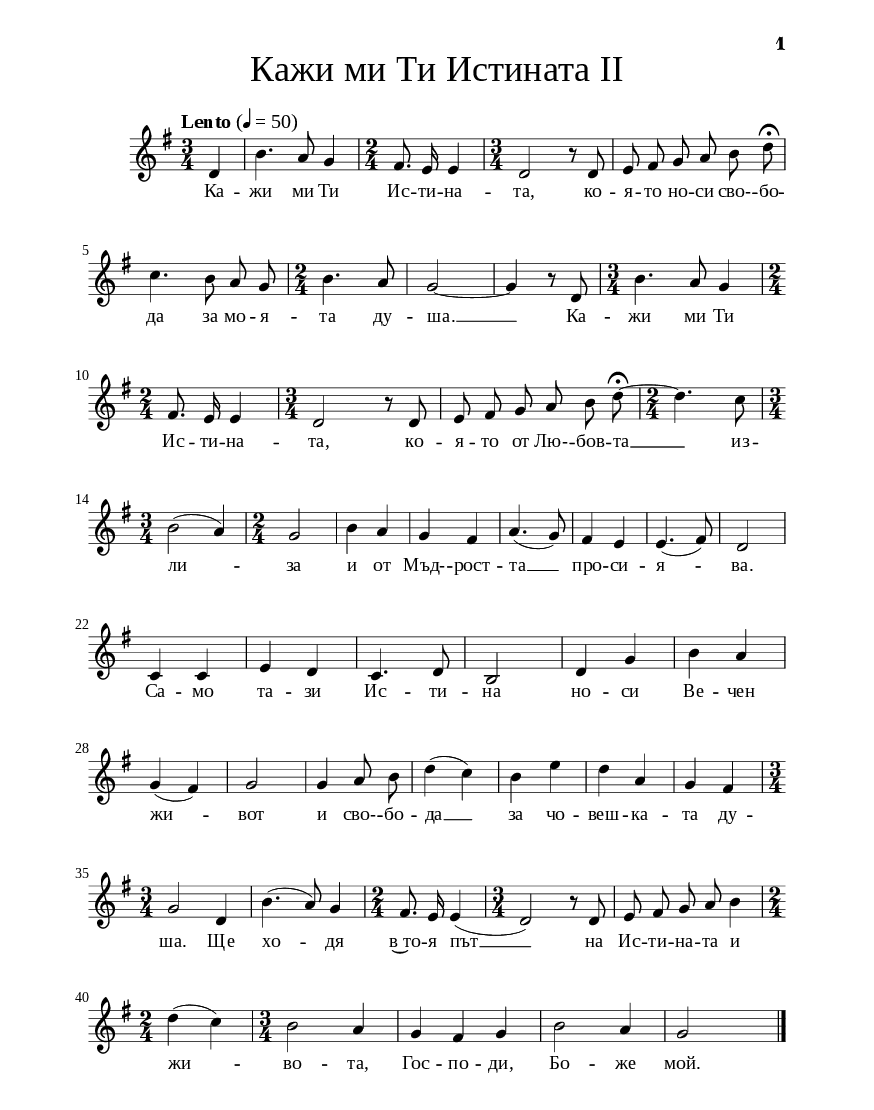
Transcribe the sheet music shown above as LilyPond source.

\version "2.24.4"

% include paper part and global functions
\include "include/globals.ily"

\bookpart {
  \label #'ref168
  \tocItem \markup "Кажи ми Ти Истината II"
  \include "include/bookpart-paper.ily"
  \score {
    \include "include/score-layout.ily"

    \new Voice \absolute {
      \clef treble
      \key g \major
      \time 3/4
      \tempoFunc "Lento" 4 "50"
      \autoBeamOff

      \partial 4
      d'4 | % 2
      b'4.  a'8  g'4 | % 3
      \time 2/4  | % 3
      fis'8.  e'16  e'4 | % 4
      \time 3/4  | % 4
      d'2 r8  d'8 | % 5
      e'8  fis'8  g'8  a'8
      b'8  d''8 ^\fermata \break | % 6
      c''4.  b'8  a'8  g'8 | % 7
      \time 2/4  | % 7
      b'4.  a'8 | % 8
      g'2 ~ | % 9
      g'4 r8  d'8 |
      \time 3/4  |
      b'4.  a'8  g'4 \break | % 11
      \time 2/4  | % 11
      fis'8.  e'16  e'4  | % 12
      \time 3/4  | % 12
      d'2 r8  d'8 | % 13
      e'8  fis'8  g'8  a'8
      b'8  d''8 ~ ^\fermata  \time 2/4 | % 14
      d''4.  c''8 \break | \time 3/4 b'2  (a'4)  | % 16

      \time 2/4 g'2   % 17
      b'4  a'4 | % 18
      g'4  fis'4 | % 19
      a'4. (  g'8 ) |
      fis'4  e'4 | % 21
      e'4. (  fis'8 ) | % 22
      d'2 \break | % 23
      c'4  c'4 | % 24
      e'4  d'4 | % 25
      c'4.  d'8 | % 26
      b2 | % 27
      d'4  g'4 | % 28
      b'4  a'4 \break | % 29
      g'4 (  fis'4 ) |
      g'2 | % 31
      g'4  a'8  b'8 | % 32
      d''4 (  c''4 ) | % 33
      b'4  e''4 | % 34
      d''4  a'4 | % 35
      g'4  fis'4 \break | % 36
      \time 3/4  | % 36
      g'2  d'4 | % 37
      b'4. (  a'8 )  g'4 | % 38
      \time 2/4  | % 38
      fis'8.  e'16  e'4 ( | % 39
      \time 3/4  | % 39
      d'2 ) r8  d'8 |
      e'8  fis'8  g'8  a'8
      b'4 \break | % 41
      \time 2/4  | % 41
      d''4 (  c''4 ) | % 42
      \time 3/4  | % 42
      b'2  a'4 | % 43
      g'4  fis'4  g'4 | % 44
      b'2  a'4 | % 45
      g'2 s4 \bar "|."
    }

    \addlyrics {
      Ка -- жи ми Ти Ис -- ти -- на -- та,
      ко -- я -- то но -- си "сво-" -- бо --
      да за мо -- я -- та ду -- ша. __
      Ка -- жи ми Ти Ис -- ти -- на -- та,
      ко -- я -- то от "Лю-" -- бов -- та __
      из -- ли --  за и от "Мъд-" --
      рост -- та __  про -- си -- я --
      ва. Са -- мо та -- зи Ис -- ти -- на
      но -- си Ве -- чен жи -- вот и
      "сво-" -- бо -- да __  за чо -- веш --
      ка -- та ду -- ша. Ще хо -- дя
      в~то -- я път __ на Ис -- ти --
      на -- та и жи -- во -- та, Гос --
      по -- ди, Бо -- же мой. Ка -- жи ми
      Ти Ис -- ти -- на -- та, ко -- я --
      то но -- си сво -- бо -- да за мо
      -- я -- та ду -- ша.}

      \header {
        title = \titleFunc #'ref_desc_16 "Кажи ми Ти Истината II" "Kaži mi Ti Istinata II"
      }

      \midi{}

    } % score


  }
